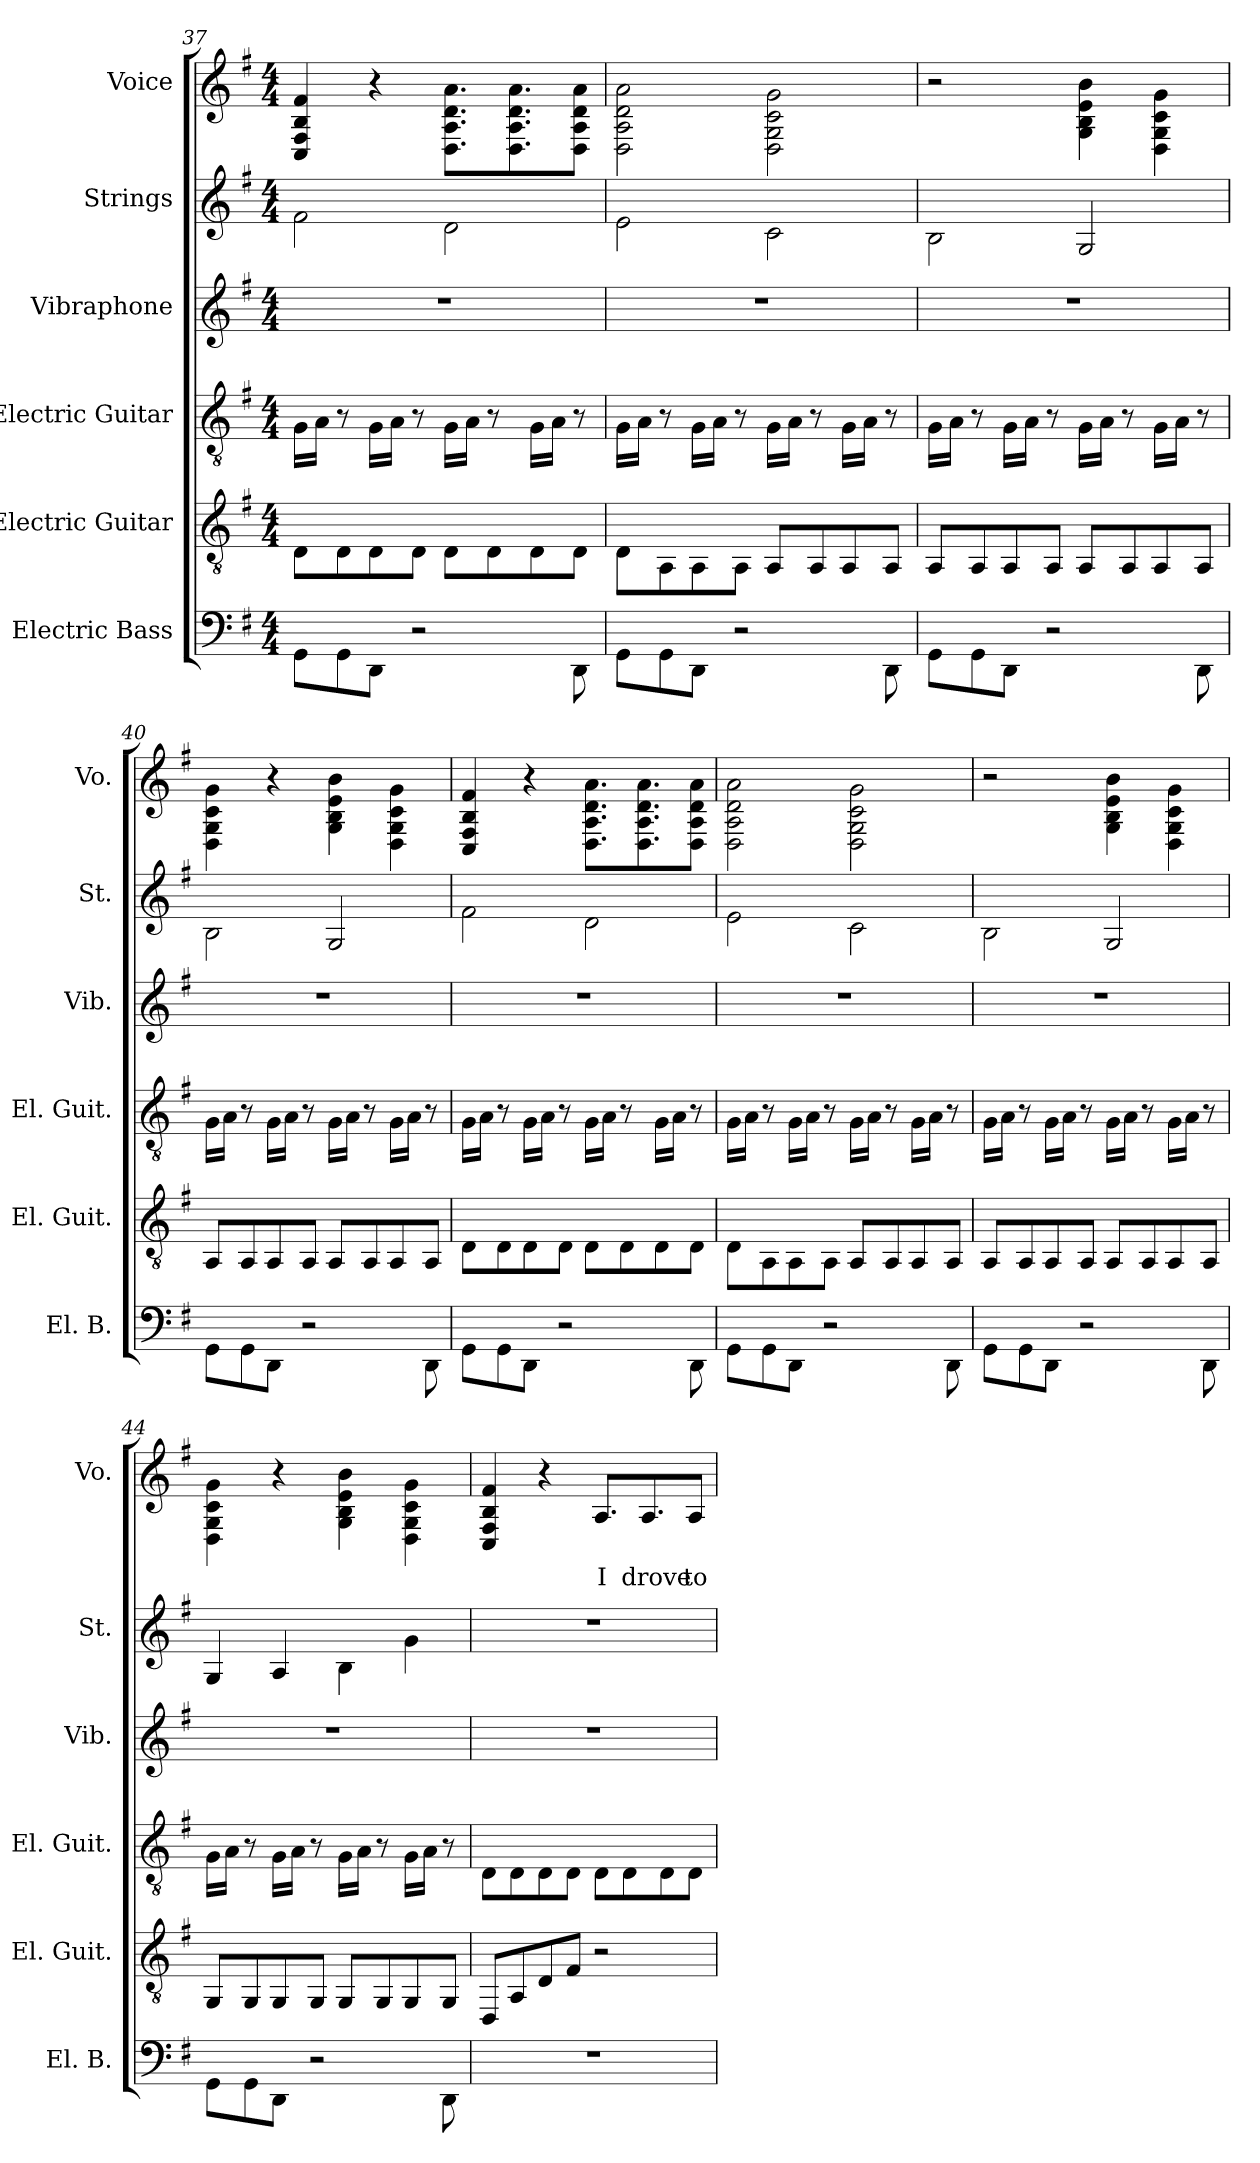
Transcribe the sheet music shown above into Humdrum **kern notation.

**kern	**kern	**kern	**kern	**kern	**kern	**text
*part6	*part5	*part4	*part3	*part2	*part1	*part1
*staff6	*staff5	*staff4	*staff3	*staff2	*staff1	*staff1
*I"Electric Bass	*I"Electric Guitar	*I"Electric Guitar	*I"Vibraphone	*I"Strings	*I"Voice	*
*I'El. B.	*I'El. Guit.	*I'El. Guit.	*I'Vib.	*I'St.	*I'Vo.	*
!!LO:PB:g=z
*clefF4	*clefGv2	*clefGv2	*clefG2	*clefG2	*clefG2	*
*k[f#]	*k[f#]	*k[f#]	*k[f#]	*k[f#]	*k[f#]	*
*M4/4	*M4/4	*M4/4	*M4/4	*M4/4	*M4/4	*
=37	=37	=37	=37	=37	=37	=37
8GG\L	8D\L	16G\LL	1r	2f#\	4C/ 4F#/ 4B/ 4f#/	.
.	.	16A\JJ	.	.	.	.
8GG\	8D\	8r	.	.	.	.
8DD\J	8D\	16G\LL	.	.	4r	.
.	.	16A\JJ	.	.	.	.
2r	8D\J	8r	.	.	.	.
.	8D\L	16G\LL	.	2d\	8.D\ 8.A\ 8.d\ 8.a\L	.
.	.	16A\JJ	.	.	.	.
.	8D\	8r	.	.	.	.
.	.	.	.	.	8.D\ 8.A\ 8.d\ 8.a\	.
.	8D\	16G\LL	.	.	.	.
.	.	16A\JJ	.	.	.	.
8DD\	8D\J	8r	.	.	8D\ 8A\ 8d\ 8a\J	.
=38	=38	=38	=38	=38	=38	=38
8GG\L	8D\L	16G\LL	1r	2e\	2D\ 2A\ 2d\ 2a\	.
.	.	16A\JJ	.	.	.	.
8GG\	8AA\	8r	.	.	.	.
8DD\J	8AA\	16G\LL	.	.	.	.
.	.	16A\JJ	.	.	.	.
2r	8AA\J	8r	.	.	.	.
.	8AA/L	16G\LL	.	2c\	2D\ 2G\ 2c\ 2g\	.
.	.	16A\JJ	.	.	.	.
.	8AA/	8r	.	.	.	.
.	8AA/	16G\LL	.	.	.	.
.	.	16A\JJ	.	.	.	.
8DD\	8AA/J	8r	.	.	.	.
=39	=39	=39	=39	=39	=39	=39
8GG\L	8AA/L	16G\LL	1r	2B\	2r	.
.	.	16A\JJ	.	.	.	.
8GG\	8AA/	8r	.	.	.	.
8DD\J	8AA/	16G\LL	.	.	.	.
.	.	16A\JJ	.	.	.	.
2r	8AA/J	8r	.	.	.	.
.	8AA/L	16G\LL	.	2G/	4G\ 4B\ 4e\ 4b\	.
.	.	16A\JJ	.	.	.	.
.	8AA/	8r	.	.	.	.
.	8AA/	16G\LL	.	.	4D\ 4G\ 4c\ 4g\	.
.	.	16A\JJ	.	.	.	.
8DD\	8AA/J	8r	.	.	.	.
!!LO:LB:g=z
=40	=40	=40	=40	=40	=40	=40
8GG\L	8AA/L	16G\LL	1r	2B\	4D\ 4G\ 4c\ 4g\	.
.	.	16A\JJ	.	.	.	.
8GG\	8AA/	8r	.	.	.	.
8DD\J	8AA/	16G\LL	.	.	4r	.
.	.	16A\JJ	.	.	.	.
2r	8AA/J	8r	.	.	.	.
.	8AA/L	16G\LL	.	2G/	4G\ 4B\ 4e\ 4b\	.
.	.	16A\JJ	.	.	.	.
.	8AA/	8r	.	.	.	.
.	8AA/	16G\LL	.	.	4D\ 4G\ 4c\ 4g\	.
.	.	16A\JJ	.	.	.	.
8DD\	8AA/J	8r	.	.	.	.
=41	=41	=41	=41	=41	=41	=41
8GG\L	8D\L	16G\LL	1r	2f#\	4C/ 4F#/ 4B/ 4f#/	.
.	.	16A\JJ	.	.	.	.
8GG\	8D\	8r	.	.	.	.
8DD\J	8D\	16G\LL	.	.	4r	.
.	.	16A\JJ	.	.	.	.
2r	8D\J	8r	.	.	.	.
.	8D\L	16G\LL	.	2d\	8.D\ 8.A\ 8.d\ 8.a\L	.
.	.	16A\JJ	.	.	.	.
.	8D\	8r	.	.	.	.
.	.	.	.	.	8.D\ 8.A\ 8.d\ 8.a\	.
.	8D\	16G\LL	.	.	.	.
.	.	16A\JJ	.	.	.	.
8DD\	8D\J	8r	.	.	8D\ 8A\ 8d\ 8a\J	.
=42	=42	=42	=42	=42	=42	=42
8GG\L	8D\L	16G\LL	1r	2e\	2D\ 2A\ 2d\ 2a\	.
.	.	16A\JJ	.	.	.	.
8GG\	8AA\	8r	.	.	.	.
8DD\J	8AA\	16G\LL	.	.	.	.
.	.	16A\JJ	.	.	.	.
2r	8AA\J	8r	.	.	.	.
.	8AA/L	16G\LL	.	2c\	2D\ 2G\ 2c\ 2g\	.
.	.	16A\JJ	.	.	.	.
.	8AA/	8r	.	.	.	.
.	8AA/	16G\LL	.	.	.	.
.	.	16A\JJ	.	.	.	.
8DD\	8AA/J	8r	.	.	.	.
!!LO:PB:g=z
=43	=43	=43	=43	=43	=43	=43
8GG\L	8AA/L	16G\LL	1r	2B\	2r	.
.	.	16A\JJ	.	.	.	.
8GG\	8AA/	8r	.	.	.	.
8DD\J	8AA/	16G\LL	.	.	.	.
.	.	16A\JJ	.	.	.	.
2r	8AA/J	8r	.	.	.	.
.	8AA/L	16G\LL	.	2G/	4G\ 4B\ 4e\ 4b\	.
.	.	16A\JJ	.	.	.	.
.	8AA/	8r	.	.	.	.
.	8AA/	16G\LL	.	.	4D\ 4G\ 4c\ 4g\	.
.	.	16A\JJ	.	.	.	.
8DD\	8AA/J	8r	.	.	.	.
=44	=44	=44	=44	=44	=44	=44
8GG\L	8GG/L	16G\LL	1r	4G/	4D\ 4G\ 4c\ 4g\	.
.	.	16A\JJ	.	.	.	.
8GG\	8GG/	8r	.	.	.	.
8DD\J	8GG/	16G\LL	.	4A/	4r	.
.	.	16A\JJ	.	.	.	.
2r	8GG/J	8r	.	.	.	.
.	8GG/L	16G\LL	.	4B\	4G\ 4B\ 4e\ 4b\	.
.	.	16A\JJ	.	.	.	.
.	8GG/	8r	.	.	.	.
.	8GG/	16G\LL	.	4g\	4D\ 4G\ 4c\ 4g\	.
.	.	16A\JJ	.	.	.	.
8DD\	8GG/J	8r	.	.	.	.
=45	=45	=45	=45	=45	=45	=45
1r	8DD/L	8D\L	1r	1r	4C/ 4F#/ 4B/ 4f#/	.
.	8AA/	8D\	.	.	.	.
.	8D/	8D\	.	.	4r	.
.	8F#/J	8D\J	.	.	.	.
.	2r	8D\L	.	.	8.A/L	I
.	.	8D\	.	.	.	.
.	.	.	.	.	8.A/	drove
.	.	8D\	.	.	.	.
.	.	8D\J	.	.	8A/J	to
=	=	=	=	=	=	=
*-	*-	*-	*-	*-	*-	*-
